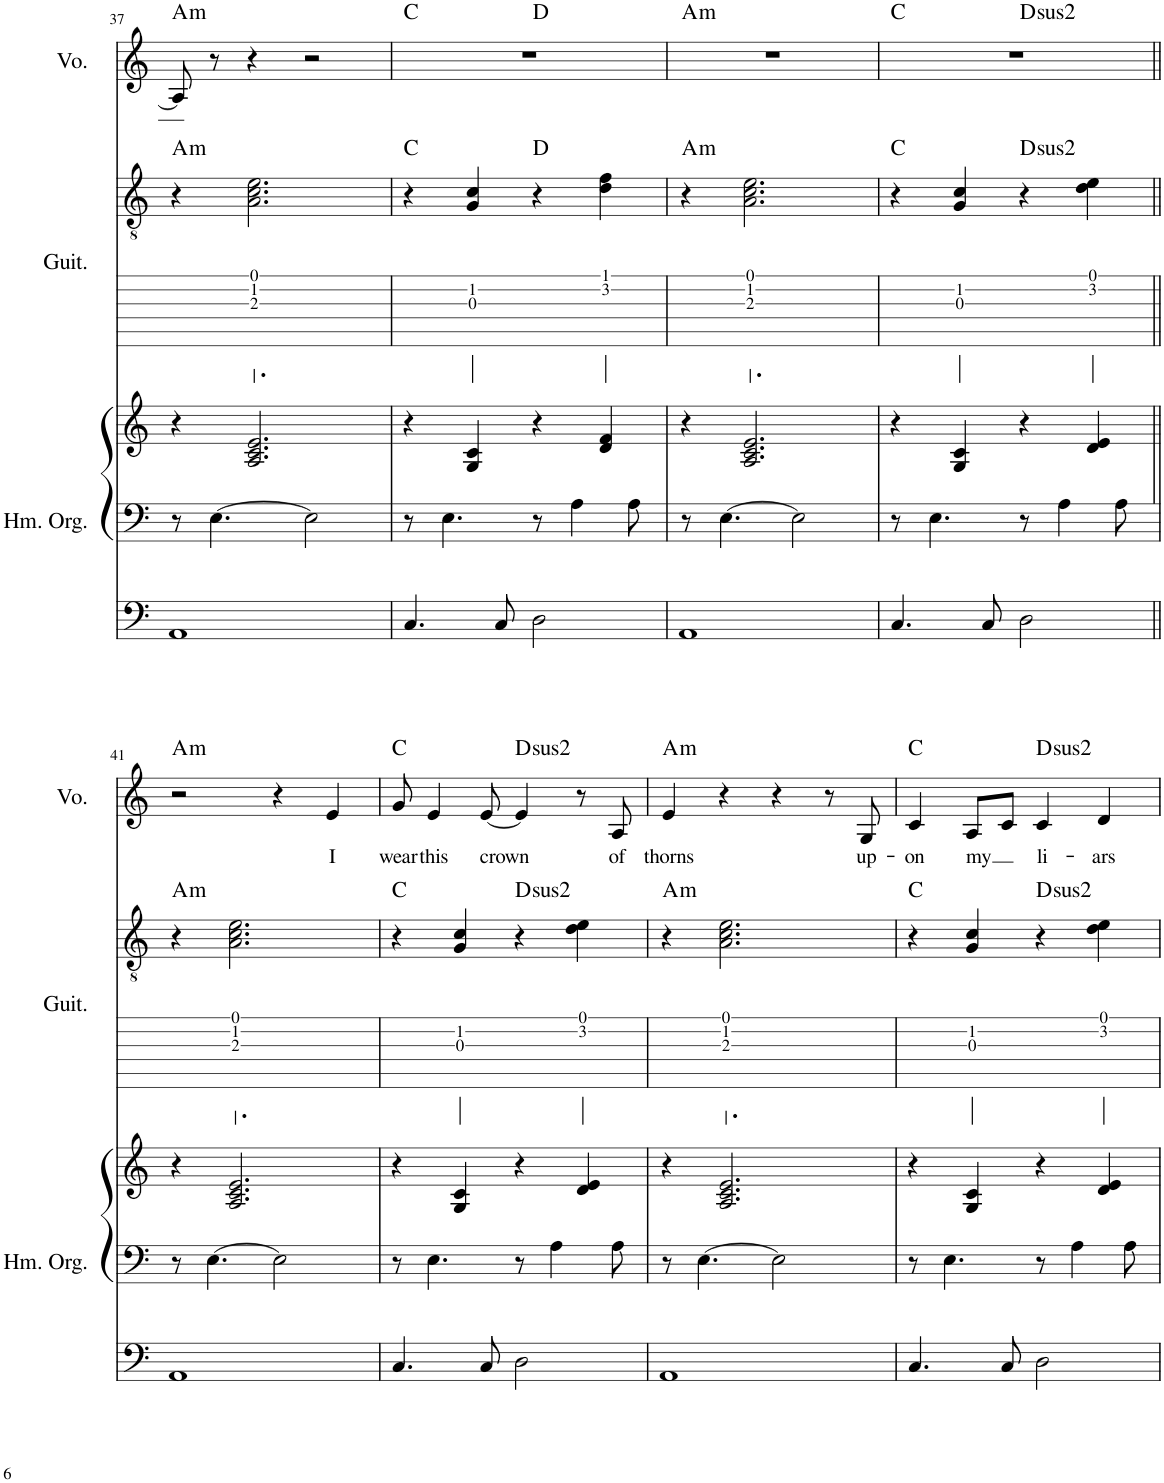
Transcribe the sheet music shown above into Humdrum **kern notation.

**kern	**kern	**kern	**kern	**kern	**harte	**kern	**text	**harte
*part3	*part3	*part3	*part2	*part2	*part2	*part1	*part1	*part1
*staff6	*staff5	*staff4	*staff3	*staff2	*	*staff1	*staff1	*
*I"Hammond Organ	*	*	*I"Acoustic Guitar	*	*	*I"Voice	*	*
*I'Hm. Org.	*	*	*I'Guit.	*	*	*I'Vo.	*	*
!!LO:PB:g=z
*clefF4	*clefF4	*clefG2	*	*clefGv2	*	*clefG2	*	*
*k[]	*k[]	*k[]	*k[]	*k[]	*	*k[]	*	*
*M4/4	*M4/4	*M4/4	*M4/4	*M4/4	*	*M4/4	*	*
=37	=37	=37	=37	=37	=37	=37	=37	=37
!	!	!	!	!	!LO:H:kt=m	!	!	!LO:H:kt=m
1AA	8r	4r	4r	4r	A:min	8A/]	.	A:min
.	[4.E\	.	.	.	.	8r	.	.
.	.	2.A/ 2.c/ 2.e/	2.A\ 2.c\ 2.e\	2.A\ 2.c\ 2.e\	.	4r	.	.
.	2E\]	.	.	.	.	2r	.	.
=38	=38	=38	=38	=38	=38	=38	=38	=38
*	*	*	*	*	*	*^	*	*
4.C/	8r	4r	4r	4r	C:maj	1r	2ryy	.	C:maj
.	4.E\	.	.	.	.	.	.	.	.
.	.	4G/ 4c/	4G\ 4c\	4G/ 4c/	.	.	.	.	.
8C/	.	.	.	.	.	.	.	.	.
2D\	8r	4r	4r	4r	D:maj	.	2ryy	.	D:maj
.	4A\	.	.	.	.	.	.	.	.
.	.	4d/ 4f/	4d\ 4f\	4d\ 4fn\	.	.	.	.	.
.	8A\	.	.	.	.	.	.	.	.
=39	=39	=39	=39	=39	=39	=39	=39	=39	=39
!	!	!	!	!	!LO:H:kt=m	!	!	!	!LO:H:kt=m
*	*	*	*	*	*	*v	*v	*	*
1AA	8r	4r	4r	4r	A:min	1r	.	A:min
.	[4.E\	.	.	.	.	.	.	.
.	.	2.A/ 2.c/ 2.e/	2.A\ 2.c\ 2.e\	2.A\ 2.c\ 2.e\	.	.	.	.
.	2E\]	.	.	.	.	.	.	.
=40	=40	=40	=40	=40	=40	=40	=40	=40
*	*	*	*	*	*	*^	*	*
4.C/	8r	4r	4r	4r	C:maj	1r	2ryy	.	C:maj
.	4.E\	.	.	.	.	.	.	.	.
.	.	4G/ 4c/	4G\ 4c\	4G/ 4c/	.	.	.	.	.
8C/	.	.	.	.	.	.	.	.	.
!	!	!	!	!	!LO:H:kt=2	!	!	!	!LO:H:kt=2
2D\	8r	4r	4r	4r	D:(1,2,5)	.	2ryy	.	D:(1,2,5)
.	4A\	.	.	.	.	.	.	.	.
.	.	4d/ 4e/	4d\ 4e\	4d\ 4e\	.	.	.	.	.
.	8A\	.	.	.	.	.	.	.	.
!!LO:LB:g=z
=41||	=41||	=41||	=41||	=41||	=41||	=41||	=41||	=41||	=41||
!	!	!	!	!	!LO:H:kt=m	!	!	!	!LO:H:kt=m
*	*	*	*	*	*	*v	*v	*	*
1AA	8r	4r	4r	4r	A:min	2r	.	A:min
.	[4.E\	.	.	.	.	.	.	.
.	.	2.A/ 2.c/ 2.e/	2.A\ 2.c\ 2.e\	2.A\ 2.c\ 2.e\	.	.	.	.
.	2E\]	.	.	.	.	4r	.	.
!	!	!	!	!	!	!	!LO:LY:b	!
.	.	.	.	.	.	4e/	I	.
=42	=42	=42	=42	=42	=42	=42	=42	=42
!	!	!	!	!	!	!	!LO:LY:b	!
4.C/	8r	4r	4r	4r	C:maj	8g/	wear	C:maj
!	!	!	!	!	!	!	!LO:LY:b	!
.	4.E\	.	.	.	.	4e/	this	.
.	.	4G/ 4c/	4G\ 4c\	4G/ 4c/	.	.	.	.
!	!	!	!	!	!	!	!LO:LY:b	!
8C/	.	.	.	.	.	[8e/	crown	.
!	!	!	!	!	!LO:H:kt=2	!	!	!LO:H:kt=2
2D\	8r	4r	4r	4r	D:(1,2,5)	4e/]	.	D:(1,2,5)
.	4A\	.	.	.	.	.	.	.
.	.	4d/ 4e/	4d\ 4e\	4d\ 4e\	.	8r	.	.
!	!	!	!	!	!	!	!LO:LY:b	!
.	8A\	.	.	.	.	8A/	of	.
=43	=43	=43	=43	=43	=43	=43	=43	=43
!	!	!	!	!	!LO:H:kt=m	!	!LO:LY:b	!LO:H:kt=m
1AA	8r	4r	4r	4r	A:min	4e/	thorns	A:min
.	[4.E\	.	.	.	.	.	.	.
.	.	2.A/ 2.c/ 2.e/	2.A\ 2.c\ 2.e\	2.A\ 2.c\ 2.e\	.	4r	.	.
.	2E\]	.	.	.	.	4r	.	.
.	.	.	.	.	.	8r	.	.
!	!	!	!	!	!	!	!LO:LY:b	!
.	.	.	.	.	.	8G/	up-	.
=44	=44	=44	=44	=44	=44	=44	=44	=44
!	!	!	!	!	!	!	!LO:LY:b	!
4.C/	8r	4r	4r	4r	C:maj	4c/	-on	C:maj
.	4.E\	.	.	.	.	.	.	.
!	!	!	!	!	!	!	!LO:LY:b	!
.	.	4G/ 4c/	4G\ 4c\	4G/ 4c/	.	8A/L	my	.
8C/	.	.	.	.	.	8c/J	.	.
!	!	!	!	!	!LO:H:kt=2	!	!LO:LY:b	!LO:H:kt=2
2D\	8r	4r	4r	4r	D:(1,2,5)	4c/	li-	D:(1,2,5)
.	4A\	.	.	.	.	.	.	.
!	!	!	!	!	!	!	!LO:LY:b	!
.	.	4d/ 4e/	4d\ 4e\	4d\ 4e\	.	4d/	-ars	.
.	8A\	.	.	.	.	.	.	.
=	=	=	=	=	=	=	=	=
*-	*-	*-	*-	*-	*-	*-	*-	*-
